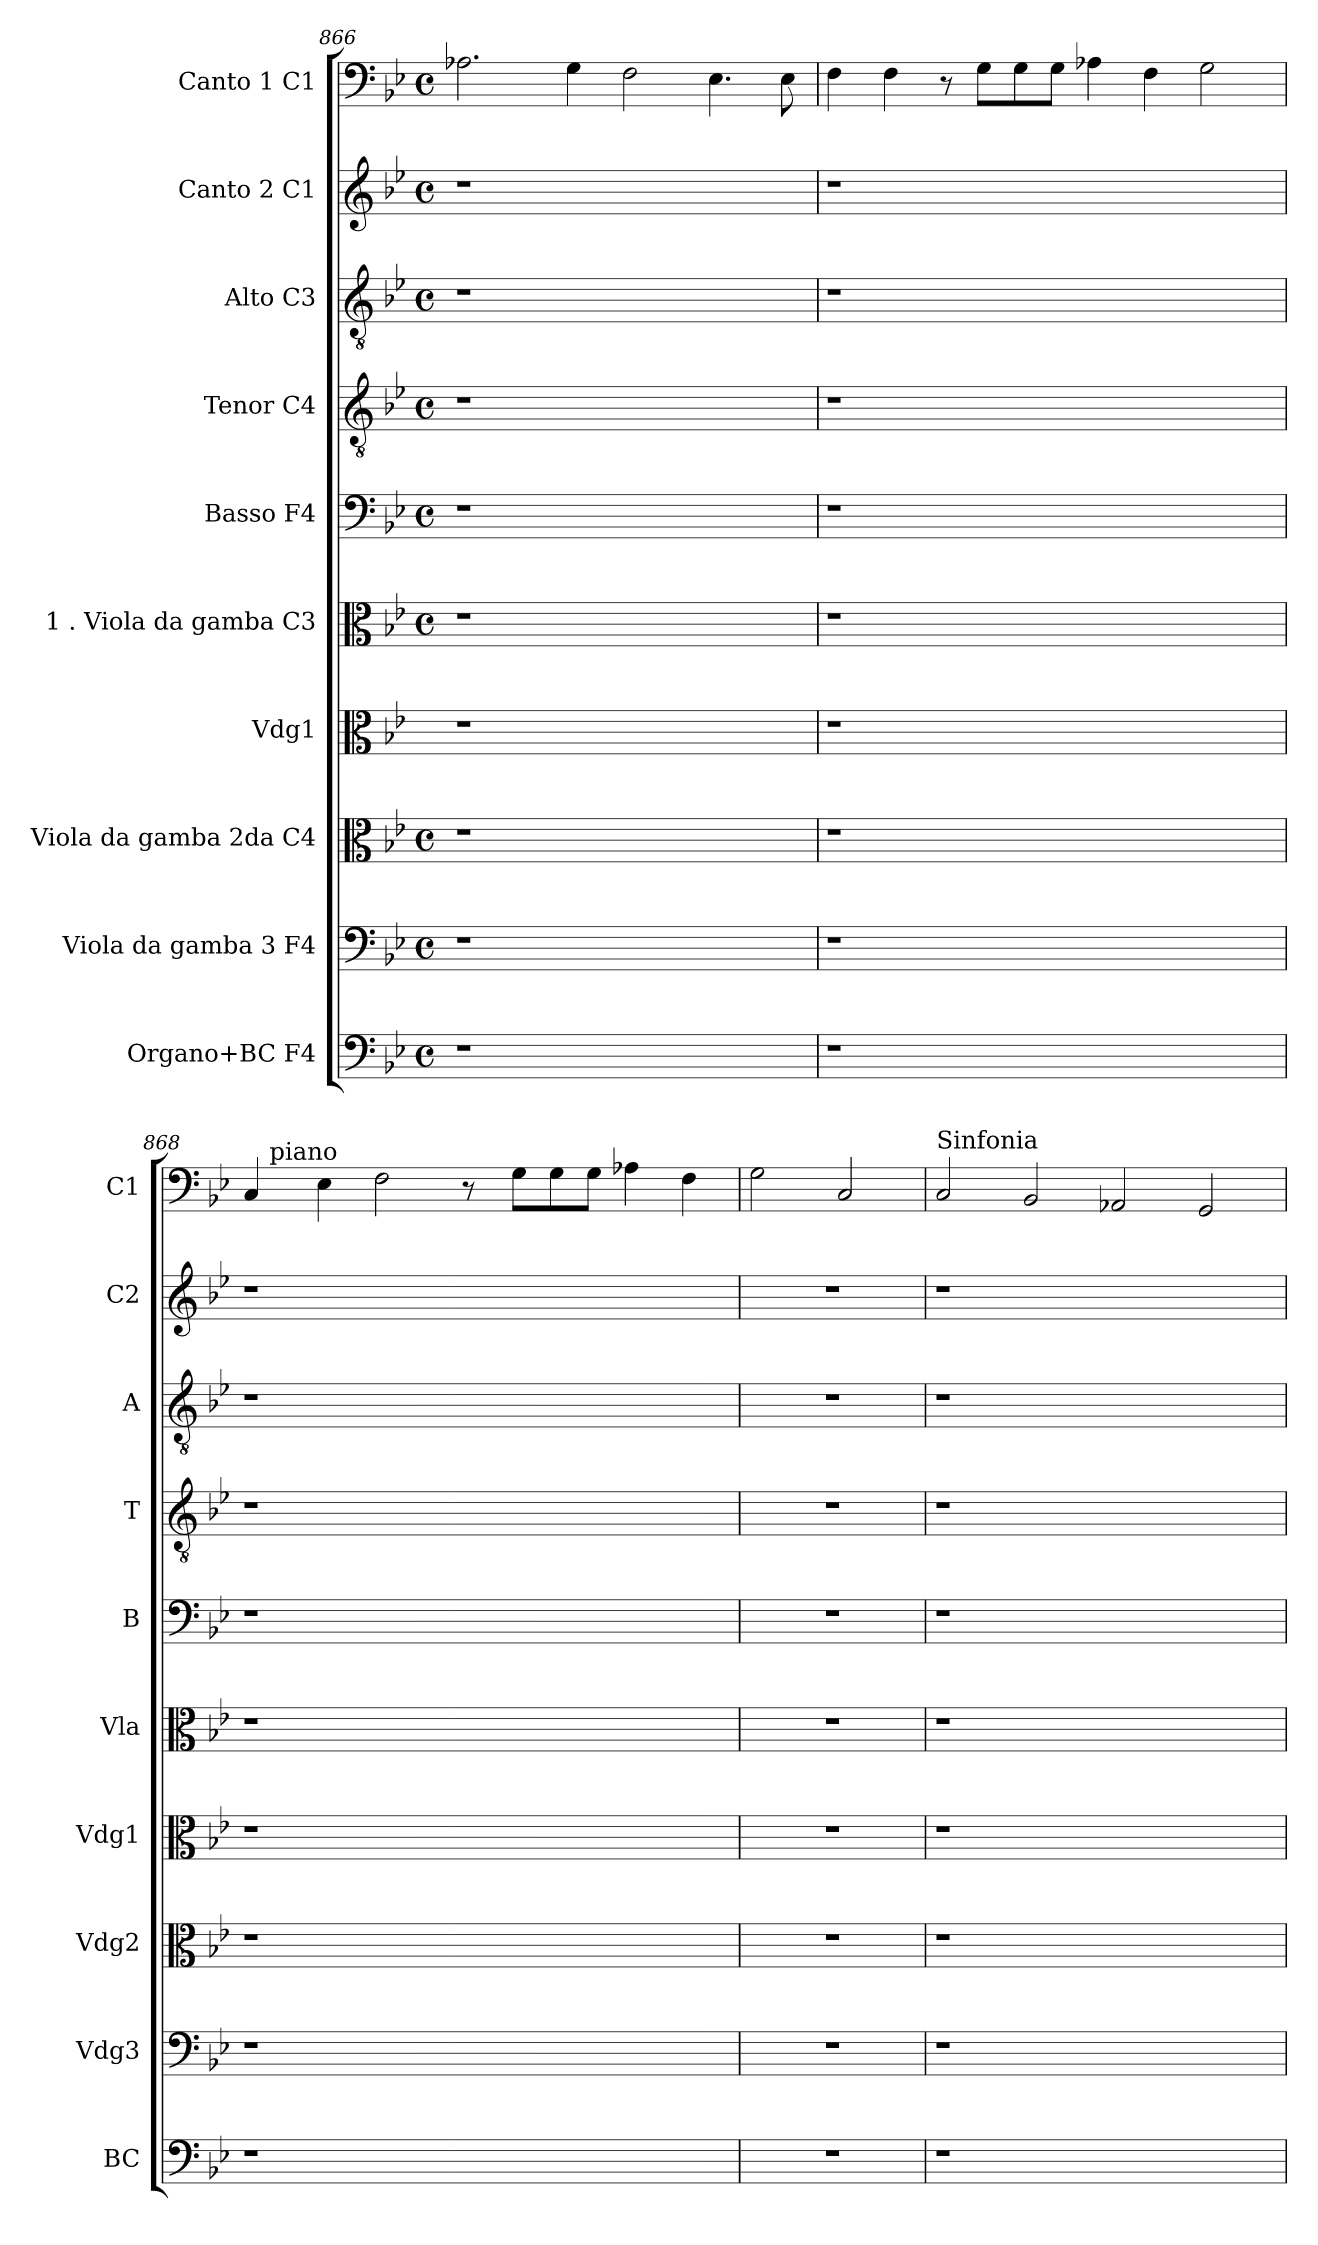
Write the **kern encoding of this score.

**kern	**kern	**kern	**kern	**kern	**kern	**kern	**kern	**kern	**kern
*part10	*part9	*part8	*part7	*part6	*part5	*part4	*part3	*part2	*part1
*staff10	*staff9	*staff8	*staff7	*staff6	*staff5	*staff4	*staff3	*staff2	*staff1
*I"Organo+BC F4	*I"Viola da gamba 3 F4	*I"Viola da gamba 2da C4	*I"Vdg1	*I"1 . Viola da gamba C3	*I"Basso F4	*I"Tenor C4	*I"Alto C3	*I"Canto 2 C1	*I"Canto 1 C1
*I'BC	*I'Vdg3	*I'Vdg2	*I'Vdg1	*I'Vla	*I'B	*I'T	*I'A	*I'C2	*I'C1
!!LO:LB:g=z
*clefF4	*clefF4	*clefC3	*clefC3	*clefC3	*clefF4	*clefGv2	*clefGv2	*clefG2	*clefF4
*k[b-e-]	*k[b-e-]	*k[b-e-]	*k[b-e-]	*k[b-e-]	*k[b-e-]	*k[b-e-]	*k[b-e-]	*k[b-e-]	*k[b-e-]
*B-:	*B-:	*B-:	*B-:	*B-:	*B-:	*B-:	*B-:	*B-:	*B-:
*M4/4	*M4/4	*M4/4	*	*M4/4	*M4/4	*M4/4	*M4/4	*M4/4	*M4/4
*met(c)	*met(c)	*met(c)	*	*met(c)	*met(c)	*met(c)	*met(c)	*met(c)	*met(c)
=866	=866	=866	=866	=866	=866	=866	=866	=866	=866
1r	1r	1r	1r	1r	1r	1r	1r	1r	2.A-X\
.	.	.	.	.	.	.	.	.	4G\
1ryy	1ryy	1ryy	1ryy	1ryy	1ryy	1ryy	1ryy	1ryy	2F\
.	.	.	.	.	.	.	.	.	4.E-\
.	.	.	.	.	.	.	.	.	8E-\
=867	=867	=867	=867	=867	=867	=867	=867	=867	=867
1r	1r	1r	1r	1r	1r	1r	1r	1r	4F\
.	.	.	.	.	.	.	.	.	4F\
.	.	.	.	.	.	.	.	.	8r
.	.	.	.	.	.	.	.	.	8G\L
.	.	.	.	.	.	.	.	.	8G\
.	.	.	.	.	.	.	.	.	8G\J
1ryy	1ryy	1ryy	1ryy	1ryy	1ryy	1ryy	1ryy	1ryy	4A-X\
.	.	.	.	.	.	.	.	.	4F\
.	.	.	.	.	.	.	.	.	2G\
=868	=868	=868	=868	=868	=868	=868	=868	=868	=868
*	*	*	*	*	*	*	*	*	*^
1r	1r	1r	1r	1r	1r	1r	1r	1r	4C/	16ryy
!	!	!	!	!	!	!	!	!	!	!LO:TX:a:t=piano
.	.	.	.	.	.	.	.	.	.	1ryy
.	.	.	.	.	.	.	.	.	4E-\	.
.	.	.	.	.	.	.	.	.	2F\	.
1ryy	1ryy	1ryy	1ryy	1ryy	1ryy	1ryy	1ryy	1ryy	8r	.
.	.	.	.	.	.	.	.	.	.	2...ryy
.	.	.	.	.	.	.	.	.	8G\L	.
.	.	.	.	.	.	.	.	.	8G\	.
.	.	.	.	.	.	.	.	.	8G\J	.
.	.	.	.	.	.	.	.	.	4A-X\	.
.	.	.	.	.	.	.	.	.	4F\	.
*	*	*	*	*	*	*	*	*	*v	*v
=869	=869	=869	=869	=869	=869	=869	=869	=869	=869
1r	1r	1r	1r	1r	1r	1r	1r	1r	2G\
.	.	.	.	.	.	.	.	.	2C/
!!LO:LB:g=z
=870	=870	=870	=870	=870	=870	=870	=870	=870	=870
!	!	!	!	!	!	!	!	!	!LO:TX:a:t=Sinfonia
1r	1r	1r	1r	1r	1r	1r	1r	1r	2C/
.	.	.	.	.	.	.	.	.	2BB-/
1ryy	1ryy	1ryy	1ryy	1ryy	1ryy	1ryy	1ryy	1ryy	2AA-X/
.	.	.	.	.	.	.	.	.	2GG/
=	=	=	=	=	=	=	=	=	=
*-	*-	*-	*-	*-	*-	*-	*-	*-	*-
